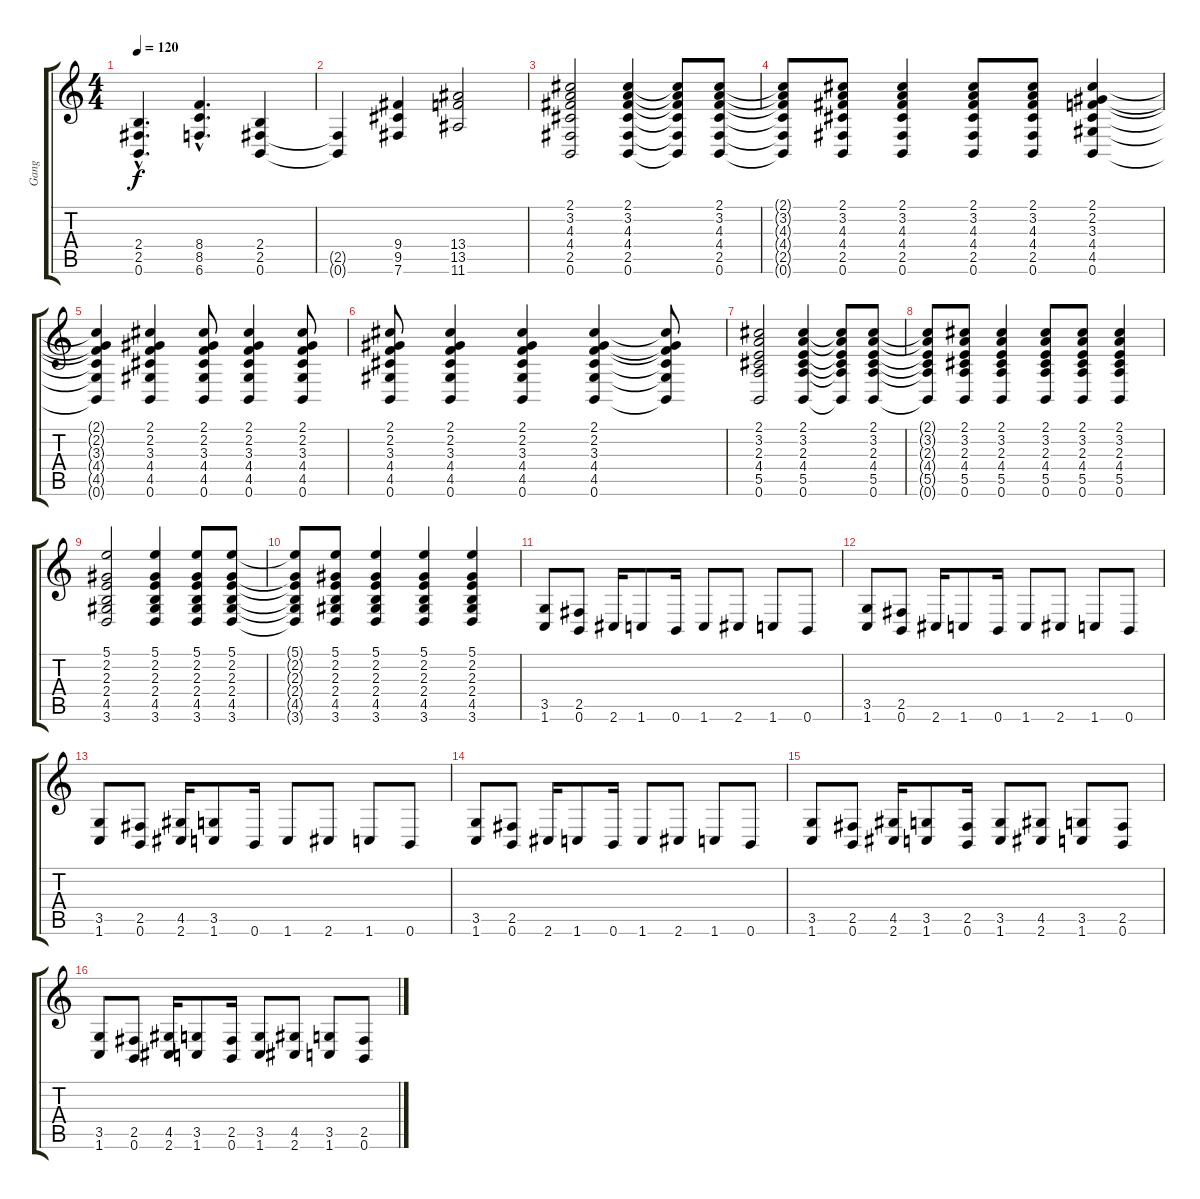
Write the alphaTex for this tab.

\track ("Gang" "Gang") {instrument distortionguitar}
\staff {score tabs}
\tuning (B3 Gb3 D3 A2 E2 B1) {hide}
\ts (4 4)
\tempo 120
\clef g2
\ks c
(2.4{hac} 2.5 0.6).4{d dy f} (8.4{hac} 8.5 6.6).4{d} (2.4 2.5 0.6).4 |
(2.5{t} 0.6{t}).4 (9.4 9.5 7.6).4 (13.4 13.5 11.6).2 |
(2.1 3.2 4.3 4.4 2.5 0.6).2 (2.1 3.2 4.3 4.4 2.5 0.6).4 (2.1{t} 3.2{t} 4.3{t} 4.4{t} 2.5{t} 0.6{t}).8 (2.1 3.2 4.3 4.4 2.5 0.6).8 |
(2.1{t} 3.2{t} 4.3{t} 4.4{t} 2.5{t} 0.6{t}).8 (2.1 3.2 4.3 4.4 2.5 0.6).8 (2.1 3.2 4.3 4.4 2.5 0.6).4 (2.1 3.2 4.3 4.4 2.5 0.6).8 (2.1 3.2 4.3 4.4 2.5 0.6).8 (2.1 2.2 3.3 4.4 4.5 0.6).4 |
(2.1{t} 2.2{t} 3.3{t} 4.4{t} 4.5{t} 0.6{t}).4 (2.1 2.2 3.3 4.4 4.5 0.6).4 (2.1 2.2 3.3 4.4 4.5 0.6).8 (2.1 2.2 3.3 4.4 4.5 0.6).4 (2.1 2.2 3.3 4.4 4.5 0.6).8 |
(2.1 2.2 3.3 4.4 4.5 0.6).8 (2.1 2.2 3.3 4.4 4.5 0.6).4 (2.1 2.2 3.3 4.4 4.5 0.6).4 (2.1 2.2 3.3 4.4 4.5 0.6).4 (2.1{t} 2.2{t} 3.3{t} 4.4{t} 4.5{t} 0.6{t}).8 |
(2.1 3.2 2.3 4.4 5.5 0.6).2 (2.1 3.2 2.3 4.4 5.5 0.6).4 (2.1{t} 3.2{t} 2.3{t} 4.4{t} 5.5{t} 0.6{t}).8 (2.1 3.2 2.3 4.4 5.5 0.6).8 |
(2.1{t} 3.2{t} 2.3{t} 4.4{t} 5.5{t} 0.6{t}).8 (2.1 3.2 2.3 4.4 5.5 0.6).8 (2.1 3.2 2.3 4.4 5.5 0.6).4 (2.1 3.2 2.3 4.4 5.5 0.6).8 (2.1 3.2 2.3 4.4 5.5 0.6).8 (2.1 3.2 2.3 4.4 5.5 0.6).4 |
(5.1 2.2 2.3 2.4 4.5 3.6).2 (5.1 2.2 2.3 2.4 4.5 3.6).4 (5.1 2.2 2.3 2.4 4.5 3.6).8 (5.1 2.2 2.3 2.4 4.5 3.6).8 |
(5.1{t} 2.2{t} 2.3{t} 2.4{t} 4.5{t} 3.6{t}).8 (5.1 2.2 2.3 2.4 4.5 3.6).8 (5.1 2.2 2.3 2.4 4.5 3.6).4 (5.1 2.2 2.3 2.4 4.5 3.6).4 (5.1 2.2 2.3 2.4 4.5 3.6).4 |
(3.5 1.6).8 (2.5 0.6).8 2.6.16 1.6.8 0.6.16 1.6.8 2.6.8 1.6.8 0.6.8 |
(3.5 1.6).8 (2.5 0.6).8 2.6.16 1.6.8 0.6.16 1.6.8 2.6.8 1.6.8 0.6.8 |
(3.5 1.6).8 (2.5 0.6).8 (4.5 2.6).16 (3.5 1.6).8 0.6.16 1.6.8 2.6.8 1.6.8 0.6.8 |
(3.5 1.6).8 (2.5 0.6).8 2.6.16 1.6.8 0.6.16 1.6.8 2.6.8 1.6.8 0.6.8 |
(3.5 1.6).8 (2.5 0.6).8 (4.5 2.6).16 (3.5 1.6).8 (2.5 0.6).16 (3.5 1.6).8 (4.5 2.6).8 (3.5 1.6).8 (2.5 0.6).8 |
(3.5 1.6).8 (2.5 0.6).8 (4.5 2.6).16 (3.5 1.6).8 (2.5 0.6).16 (3.5 1.6).8 (4.5 2.6).8 (3.5 1.6).8 (2.5 0.6).8
